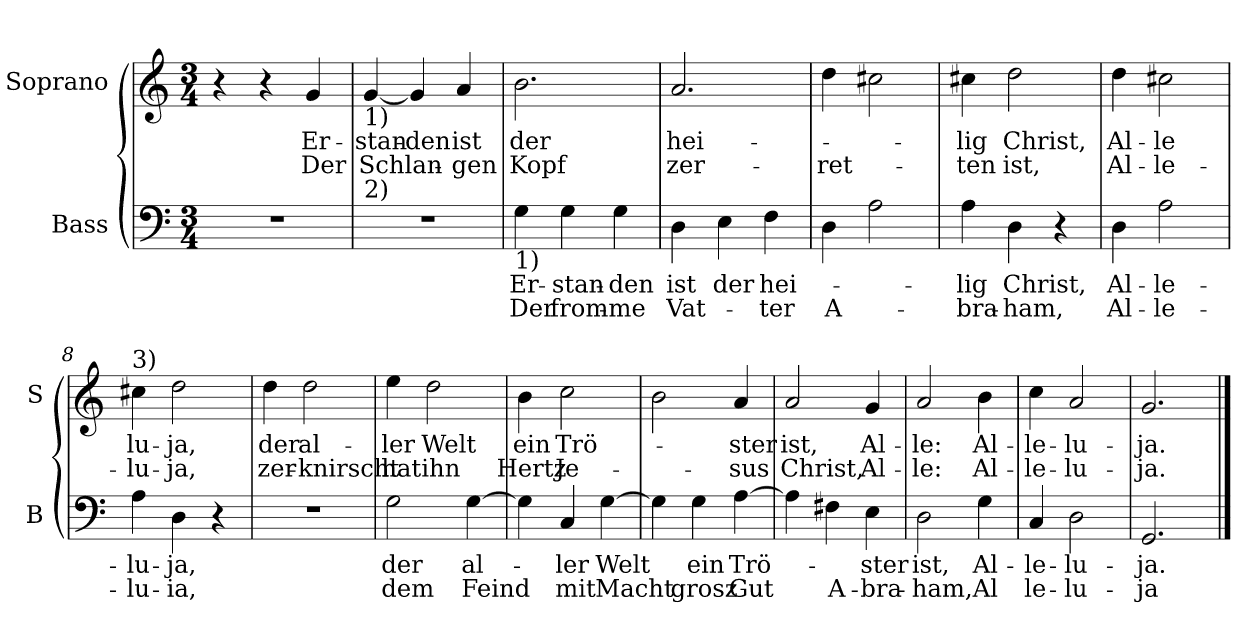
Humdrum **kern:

**kern	**text	**text	**kern	**text	**text
*part2	*part2	*part2	*part1	*part1	*part1
*staff2	*staff2	*staff2	*staff1	*staff1	*staff1
*I"Bass	*	*	*I"Soprano	*	*
*I'B	*	*	*I'S	*	*
*clefF4	*	*	*clefG2	*	*
*k[]	*	*	*k[]	*	*
*C:	*	*	*C:	*	*
*M3/4	*	*	*M3/4	*	*
=1	=1	=1	=1	=1	=1
2.r	.	.	4r	.	.
.	.	.	4r	.	.
!	!	!	!	!LO:LY:b	!LO:LY:b
.	.	.	4g/	Er-	Der
=2	=2	=2	=2	=2	=2
!	!	!	!LO:TX:b:t=1)	!	!
!LO:TX:a:t=2)	!	!	!	!	!
!	!	!	!	!LO:LY:b	!LO:LY:b
2.r	.	.	[4g/	-stan-	Schlan-
!	!	!	!	!LO:LY:b	!
.	.	.	4g/]	-den	.
!	!	!	!	!LO:LY:b	!LO:LY:b
.	.	.	4a/	ist	-gen
=3	=3	=3	=3	=3	=3
!LO:TX:b:t=1)	!	!	!	!	!
!	!LO:LY:b	!LO:LY:b	!	!LO:LY:b	!LO:LY:b
4G\	Er-	Der	2.b\	der	Kopf
!	!LO:LY:b	!LO:LY:b	!	!	!
4G\	-stan-	from-	.	.	.
!	!LO:LY:b	!LO:LY:b	!	!	!
4G\	-den	-me	.	.	.
=4	=4	=4	=4	=4	=4
!	!LO:LY:b	!LO:LY:b	!	!LO:LY:b	!LO:LY:b
4D\	ist	Vat-	2.a/	hei-	zer-
!	!LO:LY:b	!	!	!	!
4E\	der	.	.	.	.
!	!LO:LY:b	!LO:LY:b	!	!	!
4F\	hei-	-ter	.	.	.
=5	=5	=5	=5	=5	=5
!	!	!LO:LY:b	!	!	!LO:LY:b
4D\	.	A-	4dd\	.	-ret-
2A\	.	.	2cc#X\	.	.
!!LO:LB:g=z
=6	=6	=6	=6	=6	=6
!	!LO:LY:b	!LO:LY:b	!	!LO:LY:b	!LO:LY:b
4A\	-lig	-bra-	4cc#X\	-lig	-ten
!	!LO:LY:b	!LO:LY:b	!	!LO:LY:b	!LO:LY:b
4D\	Christ,	-ham,	2dd\	Christ,	ist,
4r	.	.	.	.	.
=7	=7	=7	=7	=7	=7
!	!LO:LY:b	!LO:LY:b	!	!LO:LY:b	!LO:LY:b
4D\	Al-	Al-	4dd\	Al-	Al-
!	!LO:LY:b	!LO:LY:b	!	!LO:LY:b	!LO:LY:b
2A\	-le-	-le-	2cc#X\	-le	-le-
=8	=8	=8	=8	=8	=8
!	!	!	!LO:TX:a:t=3)	!	!
!	!LO:LY:b	!LO:LY:b	!	!LO:LY:b	!LO:LY:b
4A\	-lu-	-lu-	4cc#X\	lu-	-lu-
!	!LO:LY:b	!LO:LY:b	!	!LO:LY:b	!LO:LY:b
4D\	-ja,	-ia,	2dd\	-ja,	-ja,
4r	.	.	.	.	.
=9	=9	=9	=9	=9	=9
!	!	!	!	!LO:LY:b	!LO:LY:b
2.r	.	.	4dd\	der	zer-
!	!	!	!	!LO:LY:b	!LO:LY:b
.	.	.	2dd\	al-	-knirscht
=10	=10	=10	=10	=10	=10
!	!LO:LY:b	!LO:LY:b	!	!LO:LY:b	!LO:LY:b
2G\	der	dem	4ee\	-ler	hat
!	!	!	!	!LO:LY:b	!LO:LY:b
.	.	.	2dd\	Welt	ihn
!	!LO:LY:b	!LO:LY:b	!	!	!
[4G\	al-	Feind	.	.	.
!!LO:LB:g=z
=11	=11	=11	=11	=11	=11
!	!	!	!	!LO:LY:b	!LO:LY:b
4G\]	.	.	4b\	ein	Hertz
!	!LO:LY:b	!LO:LY:b	!	!LO:LY:b	!LO:LY:b
4C/	-ler	mit	2cc\	Trö-	Je-
!	!LO:LY:b	!LO:LY:b	!	!	!
[4G\	Welt	Macht	.	.	.
=12	=12	=12	=12	=12	=12
4G\]	.	.	2b\	.	.
!	!LO:LY:b	!LO:LY:b	!	!	!
4G\	ein	grosz	.	.	.
!	!LO:LY:b	!LO:LY:b	!	!LO:LY:b	!LO:LY:b
[4A\	Trö-	Gut	4a/	-ster	-sus
=13	=13	=13	=13	=13	=13
!	!	!	!	!LO:LY:b	!LO:LY:b
4A\]	.	.	2a/	ist,	Christ,
!	!	!LO:LY:b	!	!	!
4F#X\	.	A-	.	.	.
!	!LO:LY:b	!LO:LY:b	!	!LO:LY:b	!LO:LY:b
4E\	-ster	-bra-	4g/	Al-	Al-
=14	=14	=14	=14	=14	=14
!	!LO:LY:b	!LO:LY:b	!	!LO:LY:b	!LO:LY:b
2D\	ist,	-ham,	2a/	-le:	-le:
!	!LO:LY:b	!LO:LY:b	!	!LO:LY:b	!LO:LY:b
4G\	Al-	Al	4b\	Al-	Al-
=15	=15	=15	=15	=15	=15
!	!LO:LY:b	!LO:LY:b	!	!LO:LY:b	!LO:LY:b
4C/	-le-	le-	4cc\	-le-	-le-
!	!LO:LY:b	!LO:LY:b	!	!LO:LY:b	!LO:LY:b
2D\	-lu-	-lu-	2a/	-lu-	-lu-
=16	=16	=16	=16	=16	=16
!	!LO:LY:b	!LO:LY:b	!	!LO:LY:b	!LO:LY:b
2.GG/	-ja.	-ja	2.g/	-ja.	-ja.
==	==	==	==	==	==
*-	*-	*-	*-	*-	*-
